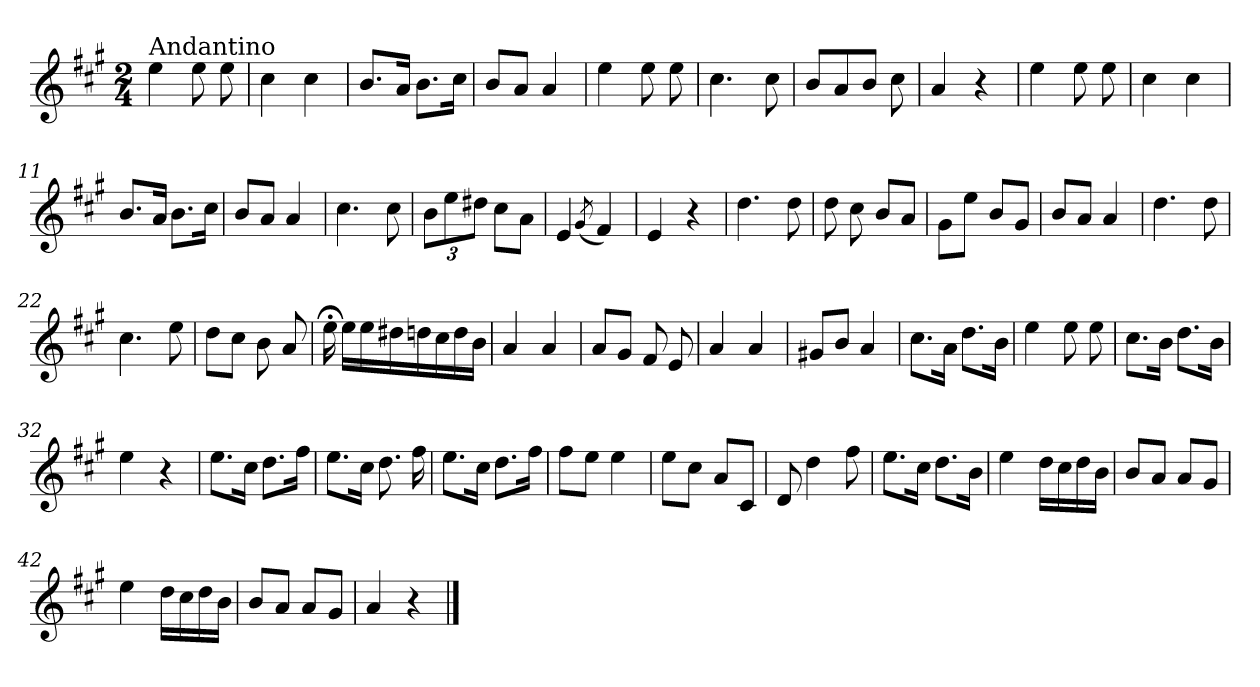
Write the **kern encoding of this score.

**kern
*part1
*staff1
*clefG2
*k[f#c#g#]
*A:
*M2/4
=1
!LO:TX:a:t=Andantino
4ee\
8ee\
8ee\
=2
4cc#\
4cc#\
=3
8.b/L
16a/Jk
8.b\L
16cc#\Jk
=4
8b/L
8a/J
4a/
=5
4ee\
8ee\
8ee\
=6
4.cc#\
8cc#\
=7
8b/L
8a/
8b/J
8cc#\
=8
4a/
4r
=9
4ee\
8ee\
8ee\
!!LO:LB:g=z
=10
4cc#\
4cc#\
=11
8.b/L
16a/Jk
8.b\L
16cc#\Jk
=12
8b/L
8a/J
4a/
=13
4.cc#\
8cc#\
=14
12b\L
12ee\
12dd#X\J
8cc#\L
8a\J
=15
4e/
(<8qg#/
4f#/)
=16
4e/
4r
=17
4.dd\
8dd\
=18
8dd\
8cc#\
8b/L
8a/J
!!LO:LB:g=z
=19
8g#\L
8ee\J
8b/L
8g#/J
=20
8b/L
8a/J
4a/
=21
4.dd\
8dd\
=22
4.cc#\
8ee\
=23
8dd\L
8cc#\J
8b\
8a/
=24
16ee;<\
16ee\LL
16ee\
16dd#X\
16ddn\
16cc#\
16dd\
16b\JJ
=25
4a/
4a/
=26
8a/L
8g#/J
8f#/
8e/
=27
4a/
4a/
!!LO:LB:g=z
=28
8g#X/L
8b/J
4a/
=29
8.cc#\L
16a\Jk
8.dd\L
16b\Jk
=30
4ee\
8ee\
8ee\
=31
8.cc#\L
16b\Jk
8.dd\L
16b\Jk
=32
4ee\
4r
=33
8.ee\L
16cc#\Jk
8.dd\L
16ff#\Jk
=34
8.ee\L
16cc#\Jk
8.dd\
16ff#\
=35
8.ee\L
16cc#\Jk
8.dd\L
16ff#\Jk
=36
8ff#\L
8ee\J
4ee\
!!LO:LB:g=z
=37
8ee\L
8cc#\J
8a/L
8c#/J
=38
8d/
4dd\
8ff#\
=39
8.ee\L
16cc#\Jk
8.dd\L
16b\Jk
=40
4ee\
16dd\LL
16cc#\
16dd\
16b\JJ
=41
8b/L
8a/J
8a/L
8g#/J
=42
4ee\
16dd\LL
16cc#\
16dd\
16b\JJ
=43
8b/L
8a/J
8a/L
8g#/J
=44
4a/
4r
==
*-
